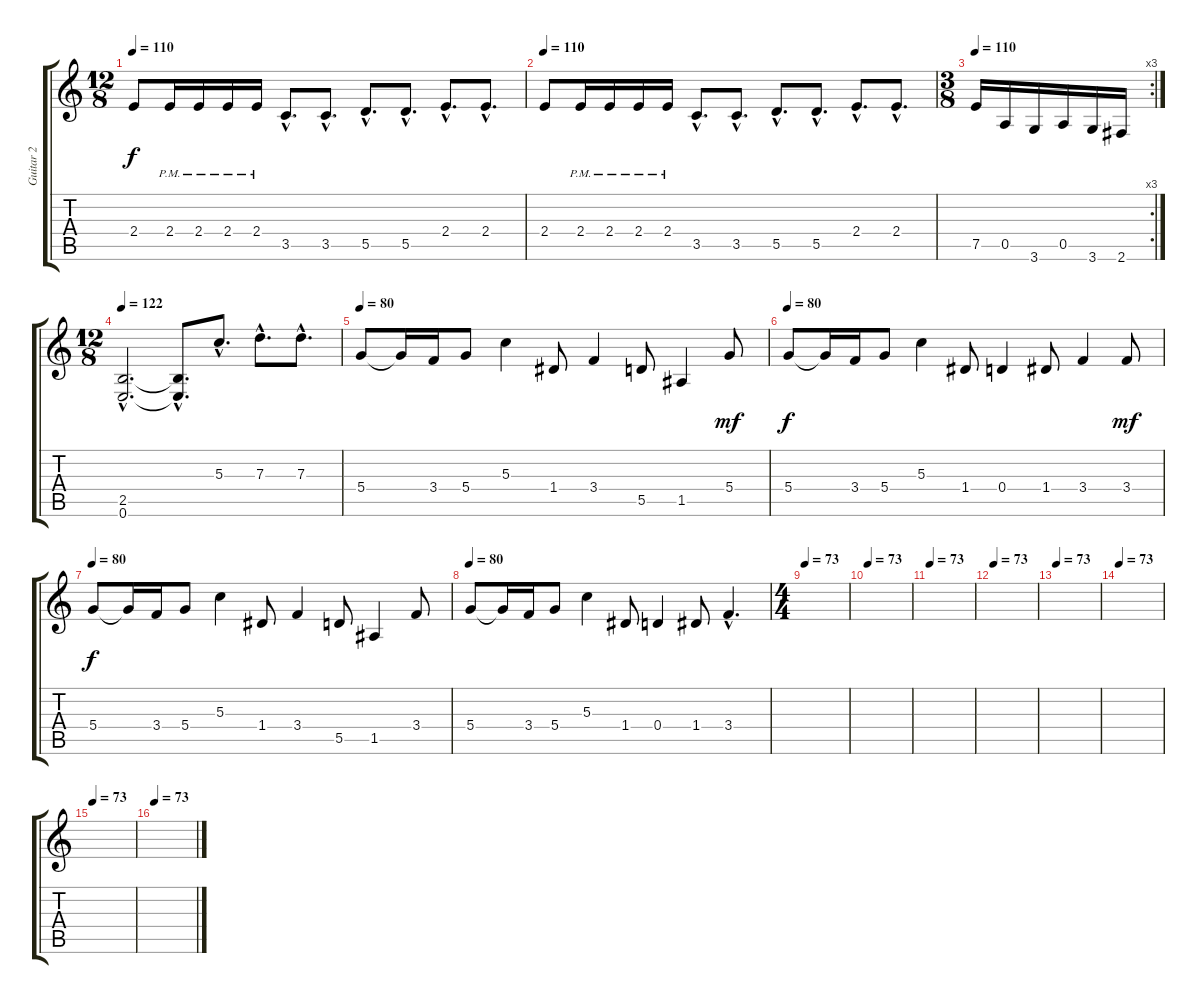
\track ("Guitar 2" "Guitar 2") {instrument distortionguitar}
\staff {score tabs}
\tuning (E4 B3 G3 D3 A2 E2) {hide}
\ts (12 8)
\tempo 110
\clef g2
\ks c
2.4.8{dy f} 2.4{pm}.16 2.4{pm}.16 2.4{pm}.16 2.4{pm}.16 3.5{hac}.8{d} 3.5{hac}.8{d} 5.5{hac}.8{d} 5.5{hac}.8{d} 2.4{hac}.8{d} 2.4{hac}.8{d} |
\tempo 110
2.4.8 2.4{pm}.16 2.4{pm}.16 2.4{pm}.16 2.4{pm}.16 3.5{hac}.8{d} 3.5{hac}.8{d} 5.5{hac}.8{d} 5.5{hac}.8{d} 2.4{hac}.8{d} 2.4{hac}.8{d} |
\rc 3
\ts (3 8)
\tempo 110
7.5.16 0.5.16 3.6.16 0.5.16 3.6.16 2.6.16 |
\ts (12 8)
\tempo 122
(2.5{hac} 0.6{hac}).2{d} (2.5{hac t} 0.6{hac t}).8{d} 5.3{hac}.8{d} 7.3{hac}.8{d} 7.3{hac}.8{d} |
\tempo 80
5.4.8 5.4{t}.16 3.4.16 5.4.8 5.3.4 1.4.8 3.4.4 5.5.8 1.5.4 5.4.8{dy mf} |
\tempo 80
5.4.8{dy f} 5.4{t}.16 3.4.16 5.4.8 5.3.4 1.4.8 0.4.4 1.4.8 3.4.4 3.4.8{dy mf} |
\tempo 80
5.4.8{dy f} 5.4{t}.16 3.4.16 5.4.8 5.3.4 1.4.8 3.4.4 5.5.8 1.5.4 3.4.8 |
\tempo 80
5.4.8 5.4{t}.16 3.4.16 5.4.8 5.3.4 1.4.8 0.4.4 1.4.8 3.4{hac}.4{d} |
\ts (4 4)
\tempo 73
|
\tempo 73
|
\tempo 73
|
\tempo 73
|
\tempo 73
|
\tempo 73
|
\tempo 73
|
\tempo 73
